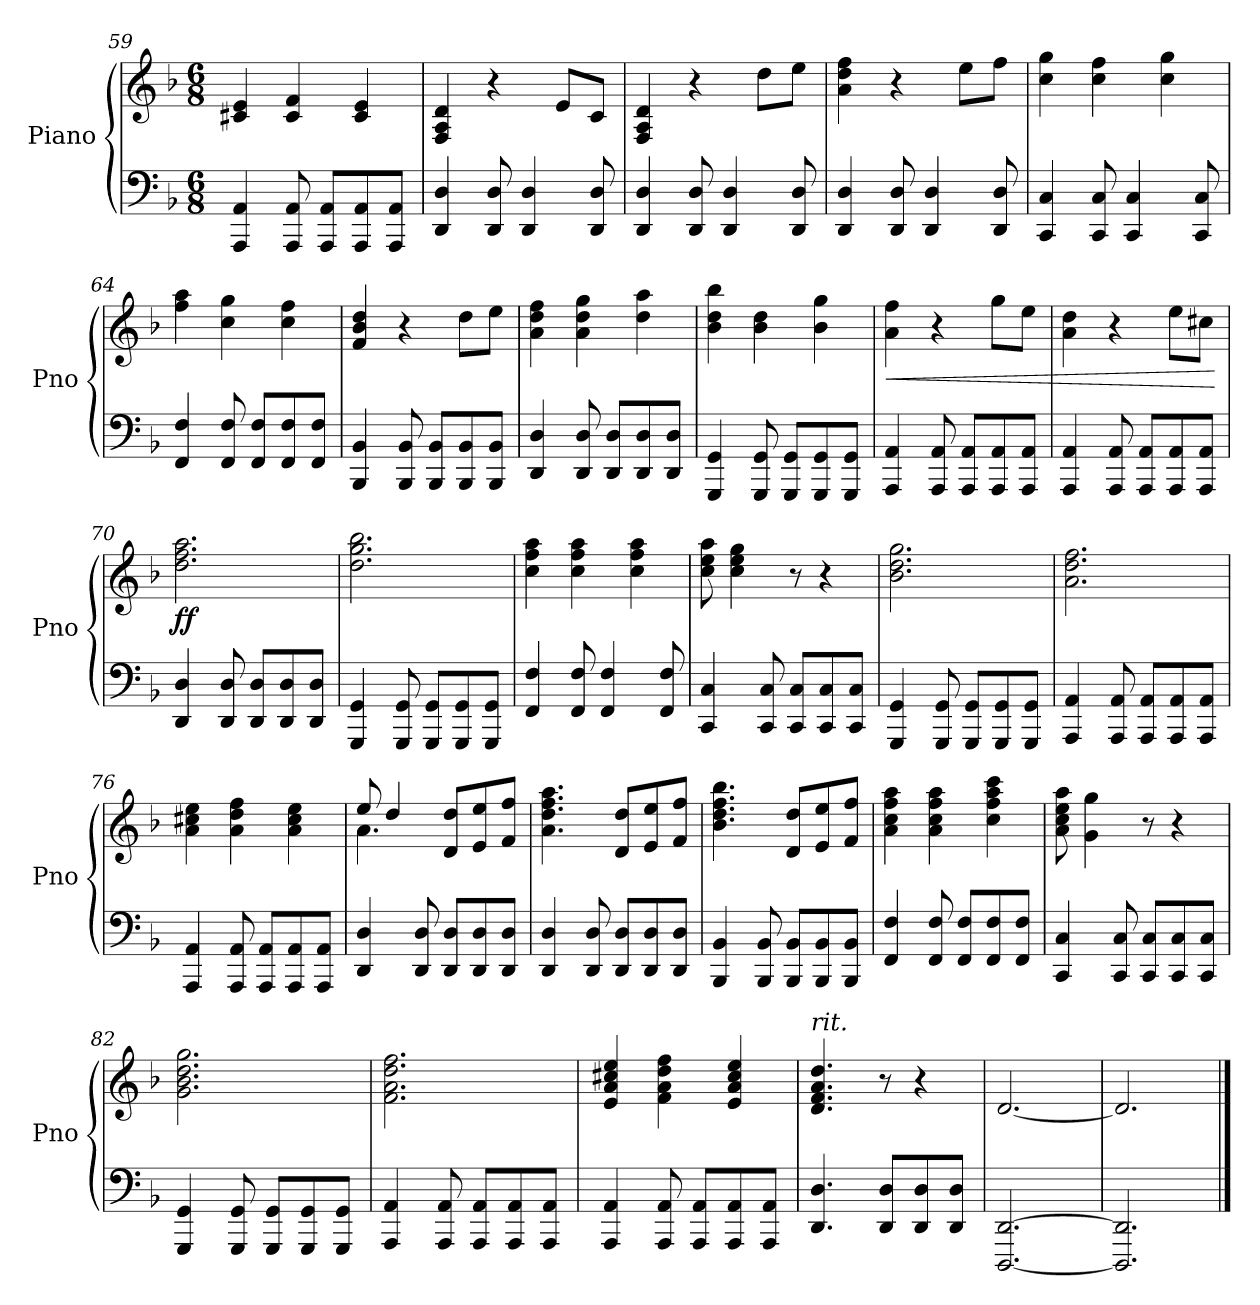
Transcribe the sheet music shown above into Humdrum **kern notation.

**kern	**kern	**dynam
*part1	*part1	*part1
*staff2	*staff1	*staff1/2
*I"Piano	*	*
*I'Pno	*	*
*clefF4	*clefG2	*
*k[b-]	*k[b-]	*
*M6/8	*M6/8	*
=59	=59	=59
4AAA/ 4AA/	4c#X/ 4e/	.
8AAA/ 8AA/	4c#/ 4f/	.
8AAA/ 8AA/L	.	.
8AAA/ 8AA/	4c#/ 4e/	.
8AAA/ 8AA/J	.	.
=60	=60	=60
4DD/ 4D/	4F/ 4A/ 4d/	.
8DD/ 8D/	4r	.
4DD/ 4D/	.	.
.	8e/L	.
8DD/ 8D/	8c/J	.
=61	=61	=61
4DD/ 4D/	4F/ 4A/ 4d/	.
8DD/ 8D/	4r	.
4DD/ 4D/	.	.
.	8dd\L	.
8DD/ 8D/	8ee\J	.
=62	=62	=62
4DD/ 4D/	4a\ 4dd\ 4ff\	.
8DD/ 8D/	4r	.
4DD/ 4D/	.	.
.	8ee\L	.
8DD/ 8D/	8ff\J	.
=63	=63	=63
4CC/ 4C/	4cc\ 4gg\	.
8CC/ 8C/	4cc\ 4ff\	.
4CC/ 4C/	.	.
.	4cc\ 4gg\	.
8CC/ 8C/	.	.
=64	=64	=64
4FF/ 4F/	4ff\ 4aa\	.
8FF/ 8F/	4cc\ 4gg\	.
8FF/ 8F/L	.	.
8FF/ 8F/	4cc\ 4ff\	.
8FF/ 8F/J	.	.
=65	=65	=65
4BBB-/ 4BB-/	4f/ 4b-/ 4dd/	.
8BBB-/ 8BB-/	4r	.
8BBB-/ 8BB-/L	.	.
8BBB-/ 8BB-/	8dd\L	.
8BBB-/ 8BB-/J	8ee\J	.
=66	=66	=66
4DD/ 4D/	4a\ 4dd\ 4ff\	.
8DD/ 8D/	4a\ 4dd\ 4gg\	.
8DD/ 8D/L	.	.
8DD/ 8D/	4dd\ 4aa\	.
8DD/ 8D/J	.	.
=67	=67	=67
4GGG/ 4GG/	4b-\ 4dd\ 4bb-\	.
8GGG/ 8GG/	4b-\ 4dd\	.
8GGG/ 8GG/L	.	.
8GGG/ 8GG/	4b-\ 4gg\	.
8GGG/ 8GG/J	.	.
=68	=68	=68
!	!	!LO:HP:b
4AAA/ 4AA/	4a\ 4ff\	<
8AAA/ 8AA/	4r	.
8AAA/ 8AA/L	.	.
8AAA/ 8AA/	8gg\L	.
8AAA/ 8AA/J	8ee\J	.
=69	=69	=69
4AAA/ 4AA/	4a\ 4dd\	.
8AAA/ 8AA/	4r	.
8AAA/ 8AA/L	.	.
8AAA/ 8AA/	8ee\L	.
8AAA/ 8AA/J	8cc#X\J	.
.	.	[
=70	=70	=70
!	!	!LO:DY:b
4DD/ 4D/	2.dd\ 2.ff\ 2.aa\	ff
8DD/ 8D/	.	.
8DD/ 8D/L	.	.
8DD/ 8D/	.	.
8DD/ 8D/J	.	.
=71	=71	=71
4GGG/ 4GG/	2.dd\ 2.gg\ 2.bb-\	.
8GGG/ 8GG/	.	.
8GGG/ 8GG/L	.	.
8GGG/ 8GG/	.	.
8GGG/ 8GG/J	.	.
=72	=72	=72
4FF/ 4F/	4cc\ 4ff\ 4aa\	.
8FF/ 8F/	4cc\ 4ff\ 4aa\	.
4FF/ 4F/	.	.
.	4cc\ 4ff\ 4aa\	.
8FF/ 8F/	.	.
=73	=73	=73
4CC/ 4C/	8cc\ 8ee\ 8aa\	.
.	4cc\ 4ee\ 4gg\	.
8CC/ 8C/	.	.
8CC/ 8C/L	8r	.
8CC/ 8C/	4r	.
8CC/ 8C/J	.	.
=74	=74	=74
4GGG/ 4GG/	2.b-\ 2.dd\ 2.gg\	.
8GGG/ 8GG/	.	.
8GGG/ 8GG/L	.	.
8GGG/ 8GG/	.	.
8GGG/ 8GG/J	.	.
=75	=75	=75
4AAA/ 4AA/	2.a\ 2.dd\ 2.ff\	.
8AAA/ 8AA/	.	.
8AAA/ 8AA/L	.	.
8AAA/ 8AA/	.	.
8AAA/ 8AA/J	.	.
=76	=76	=76
4AAA/ 4AA/	4a\ 4cc#X\ 4ee\	.
8AAA/ 8AA/	4a\ 4dd\ 4ff\	.
8AAA/ 8AA/L	.	.
8AAA/ 8AA/	4a\ 4cc#\ 4ee\	.
8AAA/ 8AA/J	.	.
=77	=77	=77
*	*^	*
4DD/ 4D/	8ee/	4.a\	.
.	4dd/	.	.
8DD/ 8D/	.	.	.
8DD/ 8D/L	8d/ 8dd/L	4.ryy	.
8DD/ 8D/	8e/ 8ee/	.	.
8DD/ 8D/J	8f/ 8ff/J	.	.
*	*v	*v	*
=78	=78	=78
4DD/ 4D/	4.a\ 4.dd\ 4.ff\ 4.aa\	.
8DD/ 8D/	.	.
8DD/ 8D/L	8d/ 8dd/L	.
8DD/ 8D/	8e/ 8ee/	.
8DD/ 8D/J	8f/ 8ff/J	.
=79	=79	=79
4BBB-/ 4BB-/	4.b-\ 4.dd\ 4.ff\ 4.bb-\	.
8BBB-/ 8BB-/	.	.
8BBB-/ 8BB-/L	8d/ 8dd/L	.
8BBB-/ 8BB-/	8e/ 8ee/	.
8BBB-/ 8BB-/J	8f/ 8ff/J	.
=80	=80	=80
4FF/ 4F/	4a\ 4cc\ 4ff\ 4aa\	.
8FF/ 8F/	4a\ 4cc\ 4ff\ 4aa\	.
8FF/ 8F/L	.	.
8FF/ 8F/	4cc\ 4ff\ 4aa\ 4ccc\	.
8FF/ 8F/J	.	.
=81	=81	=81
4CC/ 4C/	8a\ 8cc\ 8ee\ 8aa\	.
.	4g\ 4gg\	.
8CC/ 8C/	.	.
8CC/ 8C/L	8r	.
8CC/ 8C/	4r	.
8CC/ 8C/J	.	.
=82	=82	=82
4GGG/ 4GG/	2.g\ 2.b-\ 2.dd\ 2.gg\	.
8GGG/ 8GG/	.	.
8GGG/ 8GG/L	.	.
8GGG/ 8GG/	.	.
8GGG/ 8GG/J	.	.
=83	=83	=83
4AAA/ 4AA/	2.f\ 2.a\ 2.dd\ 2.ff\	.
8AAA/ 8AA/	.	.
8AAA/ 8AA/L	.	.
8AAA/ 8AA/	.	.
8AAA/ 8AA/J	.	.
=84	=84	=84
4AAA/ 4AA/	4e/ 4a/ 4cc#X/ 4ee/	.
8AAA/ 8AA/	4f\ 4a\ 4dd\ 4ff\	.
8AAA/ 8AA/L	.	.
8AAA/ 8AA/	4e/ 4a/ 4cc#/ 4ee/	.
8AAA/ 8AA/J	.	.
=85	=85	=85
!	!LO:TX:a:i:t=rit.	!
4.DD/ 4.D/	4.d/ 4.f/ 4.a/ 4.dd/	.
8DD/ 8D/L	8r	.
8DD/ 8D/	4r	.
8DD/ 8D/J	.	.
=86	=86	=86
[2.DDD/ [2.DD/	[2.d/	.
=87	=87	=87
2.DDD/] 2.DD/]	2.d/]	.
==	==	==
*-	*-	*-
